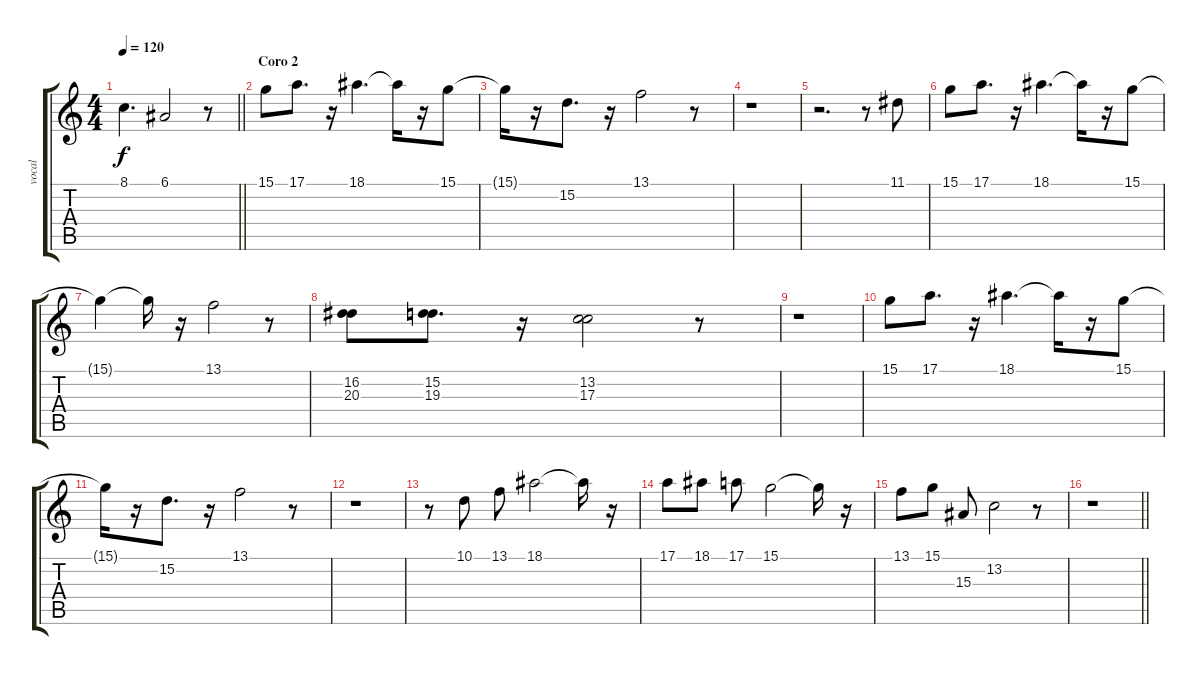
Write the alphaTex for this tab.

\track ("vocal" "vocal") {instrument violin}
\staff {score tabs}
\tuning (E4 B3 G3 D3 A2 E2) {hide}
\ts (4 4)
\tempo 120
\clef g2
\barLineRight lightlight
\ks c
8.1{t}.4{d dy f} 6.1.2 r.8 |
\section ("" "Coro 2")
15.1.8 17.1.8{d} r.16 18.1.4{d} 18.1{t}.16 r.16 15.1.8 |
15.1{t}.16 r.16 15.2.8{d} r.16 13.1.2 r.8 |
r.1 |
r.2{d} r.8 11.1.8 |
15.1.8 17.1.8{d} r.16 18.1.4{d} 18.1{t}.16 r.16 15.1.8 |
15.1{t}.4 15.1{t}.16 r.16 13.1.2 r.8 |
(16.2 20.3).8 (15.2 19.3).8{d} r.16 (13.2 17.3).2 r.8 |
r.1 |
15.1.8 17.1.8{d} r.16 18.1.4{d} 18.1{t}.16 r.16 15.1.8 |
15.1{t}.16 r.16 15.2.8{d} r.16 13.1.2 r.8 |
r.1 |
r.8 10.1.8 13.1.8 18.1.2 18.1{t}.16 r.16 |
17.1.8 18.1.8 17.1.8 15.1.2 15.1{t}.16 r.16 |
13.1.8 15.1.8 15.3.8 13.2.2 r.8 |
\barLineRight lightlight
r.1
